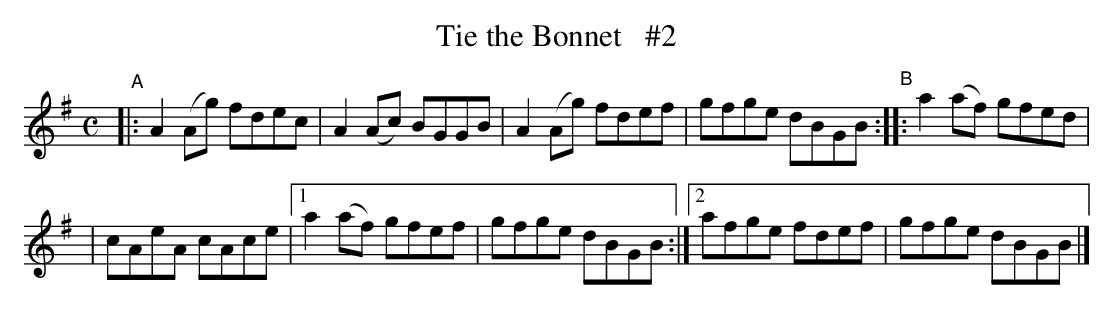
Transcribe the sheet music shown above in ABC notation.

X:1
T: Tie the Bonnet   #2
M: C
L: 1/8
K: G
"^A"\
|: A2(Ag) fdec | A2(Ac) BGGB | A2(Ag) fdef | gfge dBGB  "^B":: a2(af) gfed |
| cAeA cAce |[1 a2(af) gfef | gfge dBGB :|[2 afge fdef | gfge dBGB |]
